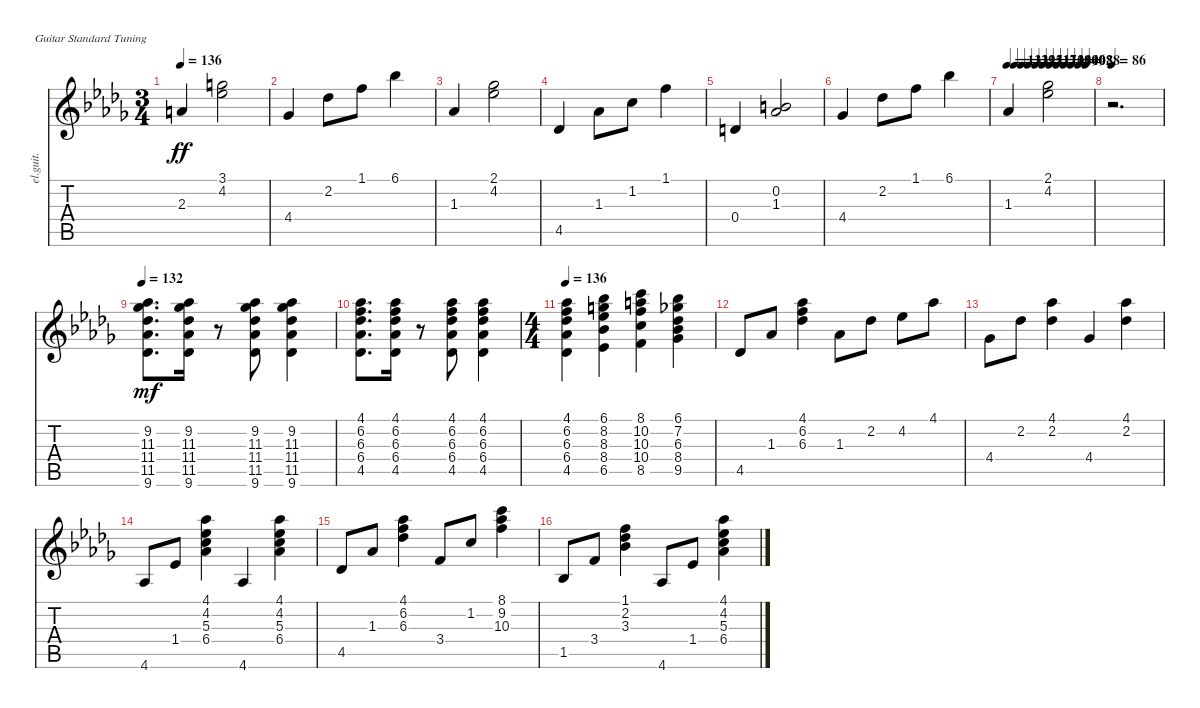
\bracketExtendMode nobrackets
\track ("Electric Guitar 1" "el.guit.") {instrument electricguitarclean}
\staff {score tabs}
\tuning (E4 B3 G3 D3 A2 E2)
\ts (3 4)
\tempo 136
\clef g2
\ks db
2.3{acc forcenatural}.4{dy ff beam Up} (4.2{acc b} 3.1{acc forcenatural}).2{beam Down} |
4.4{acc b}.4{beam Up} 2.2{acc b}.8{beam Down} 1.1{acc forcenatural}.8{beam Down} 6.1{acc b}.4{beam Down} |
1.3{acc b}.4{beam Up} (4.2{acc b} 2.1{acc b}).2{beam Down} |
4.5{acc b}.4{beam Up} 1.3{acc b}.8{beam Down} 1.2{acc forcenatural}.8{beam Down} 1.1{acc forcenatural}.4{beam Down} |
0.4{acc forcenatural}.4{beam Up} (1.3{acc b} 0.2{acc forcenatural}).2{beam Up} |
4.4{acc b}.4{beam Up} 2.2{acc b}.8{beam Down} 1.1{acc forcenatural}.8{beam Down} 6.1{acc b}.4{beam Down} |
\tempo 133
\tempo (129 0.0833333)
\tempo (125 0.166667)
\tempo (121 0.25)
\tempo (117 0.333333)
\tempo (113 0.416667)
\tempo (108 0.5)
\tempo (104 0.583333)
\tempo (100 0.666667)
\tempo (96 0.75)
\tempo (92 0.833333)
\tempo (88 0.916667)
1.3{acc b}.4{beam Up} (4.2{acc b} 2.1{acc b}).2{beam Down} |
\tempo 86
r.2{d beam Down} |
\tempo 132
(11.5{acc b} 11.3{acc b} 11.4{acc b} 9.6{acc b} 9.2{acc b}).8{d dy mf beam Down} (9.6{acc b} 11.5{acc b} 11.4{acc b} 11.3{acc b} 9.2{acc b}).16{beam Down} r.8{beam Down} (9.6{acc b} 11.5{acc b} 11.3{acc b} 11.4{acc b} 9.2{acc b}).8{beam Down} (11.3{acc b} 9.6{acc b} 11.5{acc b} 11.4{acc b} 9.2{acc b}).4{beam Down} |
(4.5{acc b} 6.4{acc b} 6.3{acc b} 6.2{acc forcenatural} 4.1{acc b}).8{d beam Down} (4.5{acc b} 6.4{acc b} 6.3{acc b} 6.2{acc forcenatural} 4.1{acc b}).16{beam Down} r.8{beam Down} (4.5{acc b} 6.4{acc b} 6.3{acc b} 6.2{acc forcenatural} 4.1{acc b}).8{beam Down} (6.2{acc forcenatural} 6.4{acc b} 4.5{acc b} 6.3{acc b} 4.1{acc b}).4{beam Down} |
\ts (4 4)
\tempo 136
(6.2{acc forcenatural} 6.4{acc b} 4.5{acc b} 6.3{acc b} 4.1{acc b}).4{beam Down} (8.2{acc forcenatural} 6.5{acc b} 8.4{acc b} 8.3{acc b} 6.1{acc b}).4{beam Down} (10.2{acc forcenatural} 10.4{acc forcenatural} 8.5{acc forcenatural} 10.3{acc forcenatural} 8.1{acc forcenatural}).4{beam Down} (9.5{acc b} 8.4{acc b} 6.3{acc b} 7.2{acc b} 6.1{acc b}).4{beam Down} |
4.5{acc b}.8{beam Up} 1.3{acc b}.8{beam Up} (6.3{acc b} 6.2{acc forcenatural} 4.1{acc b}).4{beam Down} 1.3{acc b}.8{beam Down} 2.2{acc b}.8{beam Down} 4.2{acc b}.8{beam Down} 4.1{acc b}.8{beam Down} |
4.4{acc b}.8{beam Down} 2.2{acc b}.8{beam Down} (2.2{acc b} 4.1{acc b}).4{beam Down} 4.4{acc b}.4{beam Up} (2.2{acc b} 4.1{acc b}).4{beam Down} |
4.6{acc b}.8{beam Up} 1.4{acc b}.8{beam Up} (6.4{acc b} 4.2{acc b} 5.3{acc forcenatural} 4.1{acc b}).4{beam Down} 4.6{acc b}.4{beam Up} (5.3{acc forcenatural} 6.4{acc b} 4.2{acc b} 4.1{acc b}).4{beam Down} |
4.5{acc b}.8{beam Up} 1.3{acc b}.8{beam Up} (6.3{acc b} 6.2{acc forcenatural} 4.1{acc b}).4{beam Down} 3.4{acc forcenatural}.8{beam Up} 1.2{acc forcenatural}.8{beam Up} (10.3{acc forcenatural} 9.2{acc b} 8.1{acc forcenatural}).4{beam Down} |
1.5{acc b}.8{beam Up} 3.4{acc forcenatural}.8{beam Up} (2.2{acc b} 3.3{acc b} 1.1{acc forcenatural}).4{beam Down} 4.6{acc b}.8{beam Up} 1.4{acc b}.8{beam Up} (5.3{acc forcenatural} 6.4{acc b} 4.2{acc b} 4.1{acc b}).4{beam Down}
